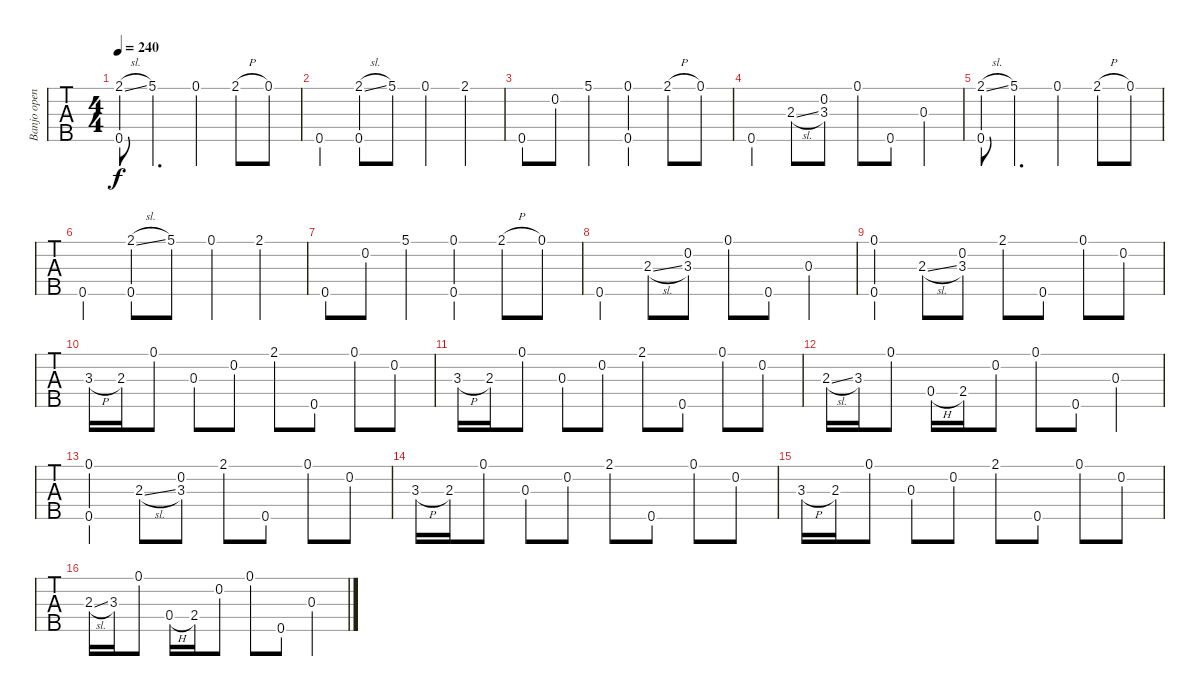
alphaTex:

\track ("Banjo open G" "Banjo open") {instrument banjo}
\staff {tabs}
\tuning (D4 B3 G3 D3 G4) {hide}
\displaytranspose 12
\ts (4 4)
\tempo 240
\clef g2
\ks c
(2.1{sl} 0.5).8{dy f instrument banjo} 5.1.4{d} 0.1.4 2.1{h}.8 0.1.8 |
0.5.4 (2.1{sl} 0.5).8 5.1.8 0.1.4 2.1.4 |
0.5.8 0.2.8 5.1.4 (0.1 0.5).4 2.1{h}.8 0.1.8 |
0.5.4 2.3{sl}.8 (0.2 3.3).8 0.1.8 0.5.8 0.3.4 |
(2.1{sl} 0.5).8 5.1.4{d} 0.1.4 2.1{h}.8 0.1.8 |
0.5.4 (2.1{sl} 0.5).8 5.1.8 0.1.4 2.1.4 |
0.5.8 0.2.8 5.1.4 (0.1 0.5).4 2.1{h}.8 0.1.8 |
0.5.4 2.3{sl}.8 (0.2 3.3).8 0.1.8 0.5.8 0.3.4 |
(0.1 0.5).4 2.3{sl}.8 (0.2 3.3).8 2.1{lf 2}.8 0.5.8 0.1.8 0.2.8 |
3.3{h}.16 2.3.16 0.1.8 0.3.8 0.2.8 2.1{lf 3}.8 0.5.8 0.1.8 0.2.8 |
3.3{h}.16 2.3.16 0.1.8 0.3.8 0.2.8 2.1.8 0.5.8 0.1.8 0.2.8 |
2.3{sl}.16 3.3.16 0.1.8 0.4{h}.16 2.4.16 0.2.8 0.1.8 0.5.8 0.3.4 |
(0.1 0.5).4 2.3{sl}.8 (0.2 3.3).8 2.1.8 0.5.8 0.1.8 0.2.8 |
3.3{h}.16 2.3.16 0.1.8 0.3.8 0.2.8 2.1.8 0.5.8 0.1.8 0.2.8 |
3.3{h}.16 2.3.16 0.1.8 0.3.8 0.2.8 2.1.8 0.5.8 0.1.8 0.2.8 |
2.3{sl}.16 3.3.16 0.1.8 0.4{h}.16 2.4.16 0.2.8 0.1.8 0.5.8 0.3.4
